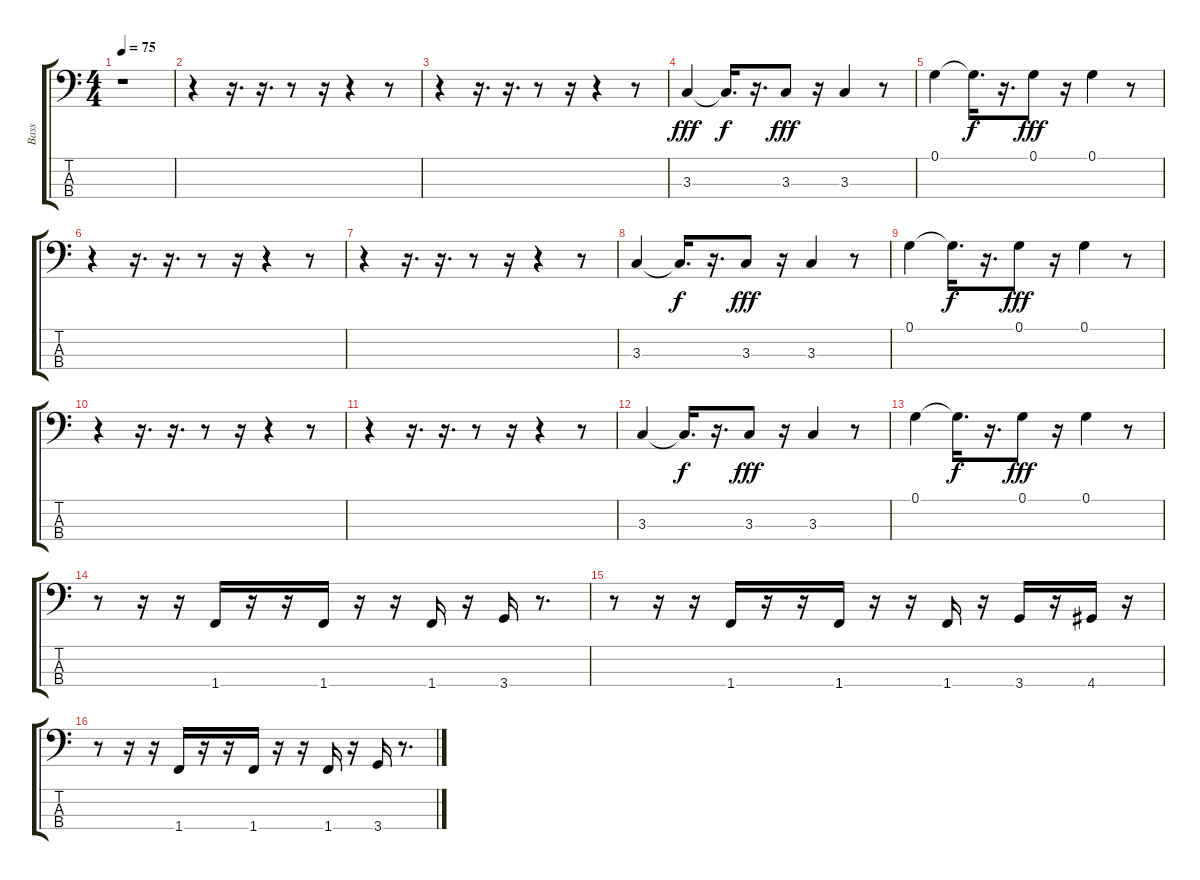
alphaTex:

\track ("Bass" "Bass") {instrument electricbassfinger}
\staff {score tabs}
\tuning (G2 D2 A1 E1) {hide}
\ts (4 4)
\tempo 75
\clef f4
\ks c
r.1{dy fff instrument electricbassfinger} |
r.4{instrument electricbassfinger} r.16{d} r.16{d} r.8 r.16 r.4 r.8 |
r.4 r.16{d} r.16{d} r.8 r.16 r.4 r.8 |
3.3.4 3.3{t}.16{d dy f} r.16{d} 3.3.8{dy fff} r.16 3.3.4 r.8 |
0.1.4 0.1{t}.16{d dy f} r.16{d} 0.1.8{dy fff} r.16 0.1.4 r.8 |
r.4 r.16{d} r.16{d} r.8 r.16 r.4 r.8 |
r.4 r.16{d} r.16{d} r.8 r.16 r.4 r.8 |
3.3.4 3.3{t}.16{d dy f} r.16{d} 3.3.8{dy fff} r.16 3.3.4 r.8 |
0.1.4 0.1{t}.16{d dy f} r.16{d} 0.1.8{dy fff} r.16 0.1.4 r.8 |
r.4 r.16{d} r.16{d} r.8 r.16 r.4 r.8 |
r.4 r.16{d} r.16{d} r.8 r.16 r.4 r.8 |
3.3.4 3.3{t}.16{d dy f} r.16{d} 3.3.8{dy fff} r.16 3.3.4 r.8 |
0.1.4 0.1{t}.16{d dy f} r.16{d} 0.1.8{dy fff} r.16 0.1.4 r.8 |
r.8 r.16 r.16 1.4.16 r.16 r.16 1.4.16 r.16 r.16 1.4.16 r.16 3.4.16 r.8{d} |
r.8 r.16 r.16 1.4.16 r.16 r.16 1.4.16 r.16 r.16 1.4.16 r.16 3.4.16 r.16 4.4.16 r.16 |
r.8 r.16 r.16 1.4.16 r.16 r.16 1.4.16 r.16 r.16 1.4.16 r.16 3.4.16 r.8{d}
